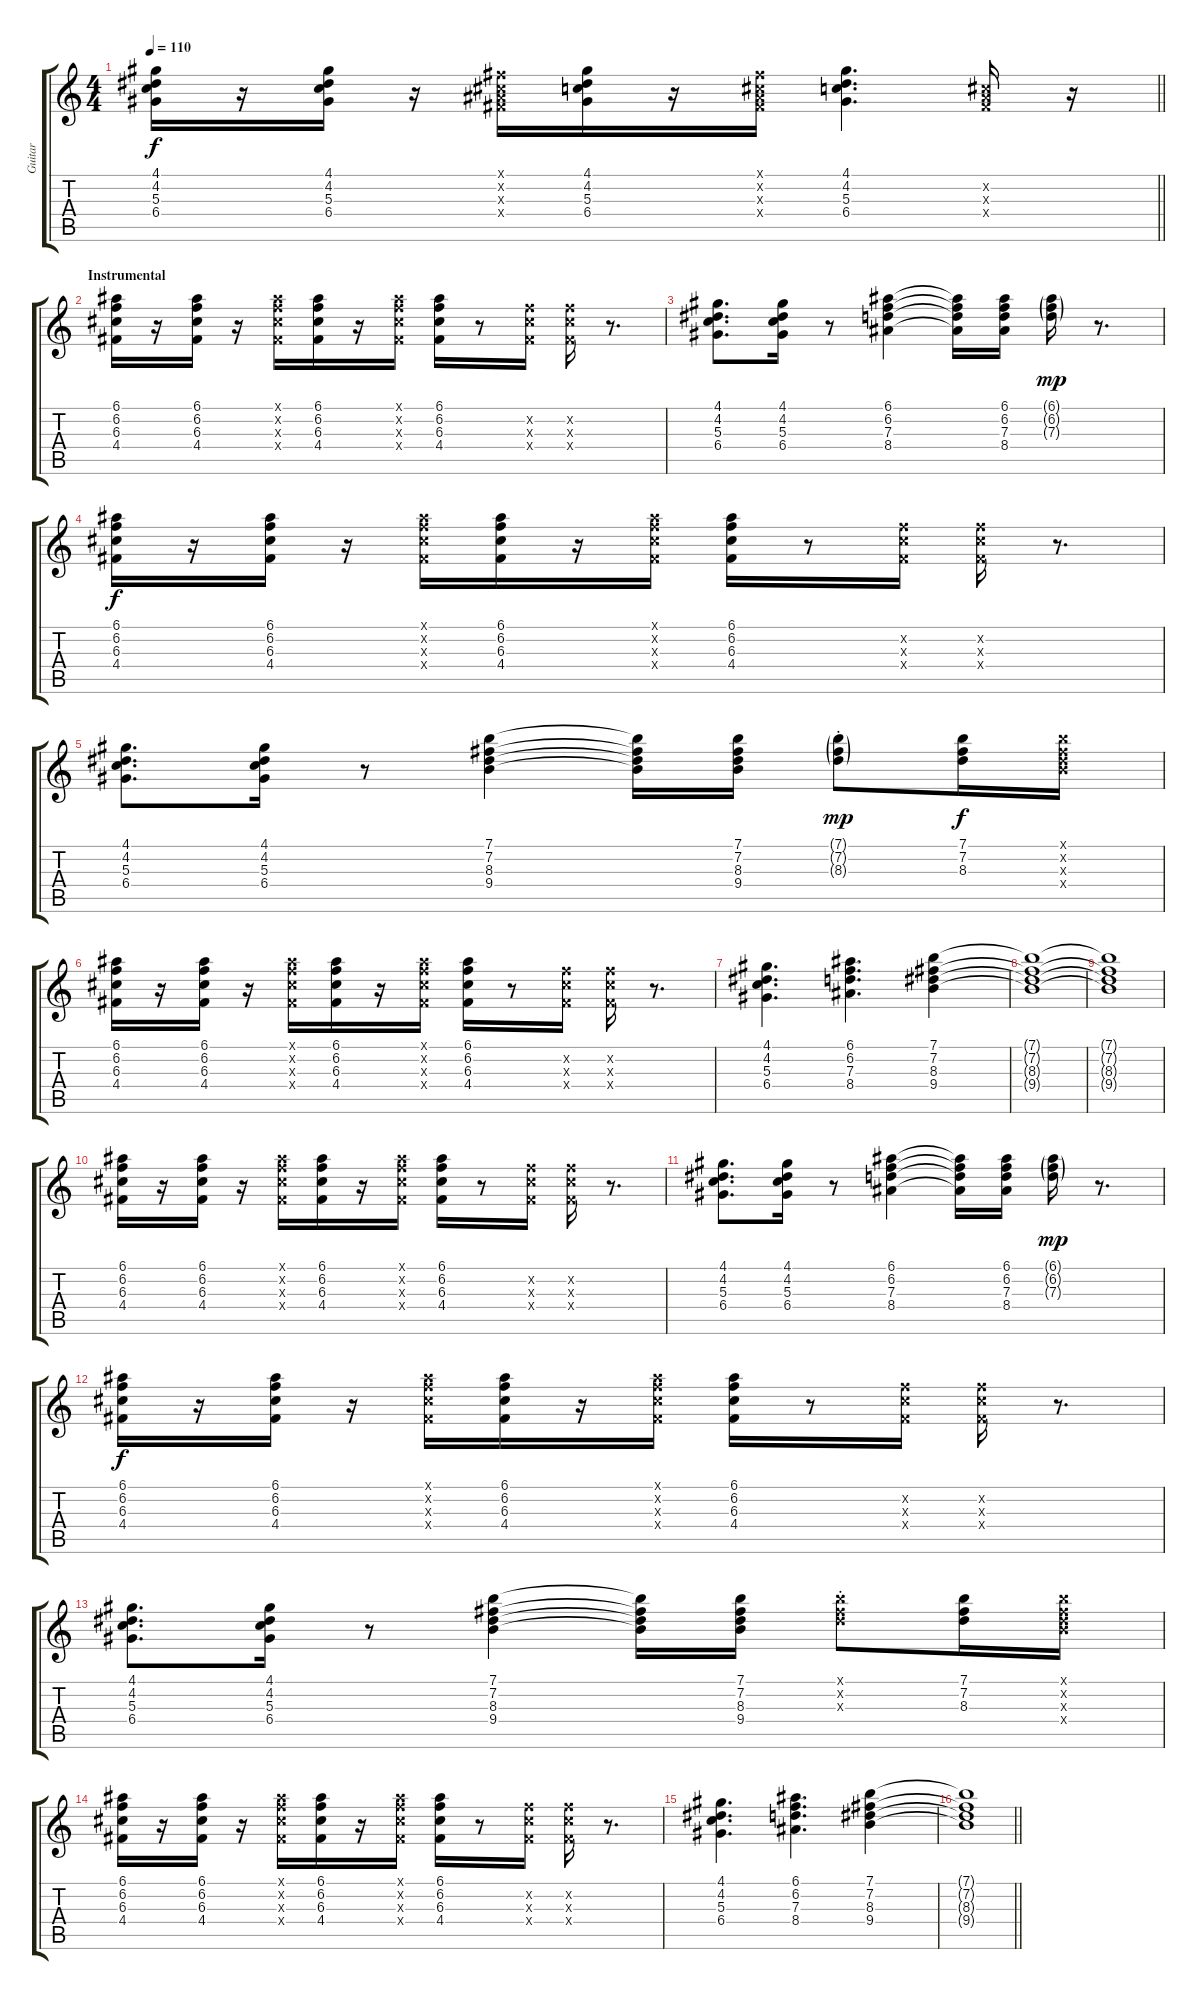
\track ("Guitar" "Guitar") {instrument electricguitarclean}
\staff {score tabs}
\tuning (E4 B3 G3 D3 A2 E2) {hide}
\ts (4 4)
\tempo 110
\clef g2
\barLineRight lightlight
\ks c
(4.1 4.2 5.3 6.4).16{dy f} r.16 (4.1 4.2 5.3 6.4).16 r.16 (2.1{x} 2.2{x} 3.3{x} 4.4{x}).16 (4.1 4.2 5.3 6.4).16 r.16 (2.1{x} 2.2{x} 3.3{x} 4.4{x}).16 (4.1 4.2 5.3 6.4).4{d} (2.2{x} 3.3{x} 4.4{x}).16 r.16 |
\section ("" "Instrumental")
(6.1 6.2 6.3 4.4).16 r.16 (6.1 6.2 6.3 4.4).16 r.16 (6.1{x} 6.2{x} 6.3{x} 4.4{x}).16 (6.1 6.2 6.3 4.4).16 r.16 (6.1{x} 6.2{x} 6.3{x} 4.4{x}).16 (6.1 6.2 6.3 4.4).16 r.8 (6.2{x} 6.3{x} 4.4{x}).16 (6.2{x} 6.3{x} 4.4{x}).16 r.8{d} |
(4.1 4.2 5.3 6.4).8{d} (4.1 4.2 5.3 6.4).16 r.8 (6.1 6.2 7.3 8.4).4 (6.1{t} 6.2{t} 7.3{t} 8.4{t}).16 (6.1 6.2 7.3 8.4).16 (6.1{g} 6.2{g} 7.3{g}).16{dy mp} r.8{d} |
(6.1 6.2 6.3 4.4).16{dy f} r.16 (6.1 6.2 6.3 4.4).16 r.16 (6.1{x} 6.2{x} 6.3{x} 4.4{x}).16 (6.1 6.2 6.3 4.4).16 r.16 (6.1{x} 6.2{x} 6.3{x} 4.4{x}).16 (6.1 6.2 6.3 4.4).16 r.8 (6.2{x} 6.3{x} 4.4{x}).16 (6.2{x} 6.3{x} 4.4{x}).16 r.8{d} |
(4.1 4.2 5.3 6.4).8{d} (4.1 4.2 5.3 6.4).16 r.8 (7.1 7.2 8.3 9.4).4 (7.1{t} 7.2{t} 8.3{t} 9.4{t}).16 (7.1 7.2 8.3 9.4).16 (7.1{g st} 7.2{g st} 8.3{g st}).8{dy mp} (7.1 7.2 8.3).16{dy f} (7.1{x} 7.2{x} 8.3{x} 9.4{x}).16 |
(6.1 6.2 6.3 4.4).16 r.16 (6.1 6.2 6.3 4.4).16 r.16 (6.1{x} 6.2{x} 6.3{x} 4.4{x}).16 (6.1 6.2 6.3 4.4).16 r.16 (6.1{x} 6.2{x} 6.3{x} 4.4{x}).16 (6.1 6.2 6.3 4.4).16 r.8 (6.2{x} 6.3{x} 4.4{x}).16 (6.2{x} 6.3{x} 4.4{x}).16 r.8{d} |
(4.1 4.2 5.3 6.4).4{d} (6.1 6.2 7.3 8.4).4{d} (7.1 7.2 8.3 9.4).4 |
(7.1{t} 7.2{t} 8.3{t} 9.4{t}).1 |
(7.1{t} 7.2{t} 8.3{t} 9.4{t}).1 |
(6.1 6.2 6.3 4.4).16 r.16 (6.1 6.2 6.3 4.4).16 r.16 (6.1{x} 6.2{x} 6.3{x} 4.4{x}).16 (6.1 6.2 6.3 4.4).16 r.16 (6.1{x} 6.2{x} 6.3{x} 4.4{x}).16 (6.1 6.2 6.3 4.4).16 r.8 (6.2{x} 6.3{x} 4.4{x}).16 (6.2{x} 6.3{x} 4.4{x}).16 r.8{d} |
(4.1 4.2 5.3 6.4).8{d} (4.1 4.2 5.3 6.4).16 r.8 (6.1 6.2 7.3 8.4).4 (6.1{t} 6.2{t} 7.3{t} 8.4{t}).16 (6.1 6.2 7.3 8.4).16 (6.1{g} 6.2{g} 7.3{g}).16{dy mp} r.8{d} |
(6.1 6.2 6.3 4.4).16{dy f} r.16 (6.1 6.2 6.3 4.4).16 r.16 (6.1{x} 6.2{x} 6.3{x} 4.4{x}).16 (6.1 6.2 6.3 4.4).16 r.16 (6.1{x} 6.2{x} 6.3{x} 4.4{x}).16 (6.1 6.2 6.3 4.4).16 r.8 (6.2{x} 6.3{x} 4.4{x}).16 (6.2{x} 6.3{x} 4.4{x}).16 r.8{d} |
(4.1 4.2 5.3 6.4).8{d} (4.1 4.2 5.3 6.4).16 r.8 (7.1 7.2 8.3 9.4).4 (7.1{t} 7.2{t} 8.3{t} 9.4{t}).16 (7.1 7.2 8.3 9.4).16 (7.1{st x} 7.2{st x} 8.3{st x}).8 (7.1 7.2 8.3).16 (7.1{x} 7.2{x} 8.3{x} 9.4{x}).16 |
(6.1 6.2 6.3 4.4).16 r.16 (6.1 6.2 6.3 4.4).16 r.16 (6.1{x} 6.2{x} 6.3{x} 4.4{x}).16 (6.1 6.2 6.3 4.4).16 r.16 (6.1{x} 6.2{x} 6.3{x} 4.4{x}).16 (6.1 6.2 6.3 4.4).16 r.8 (6.2{x} 6.3{x} 4.4{x}).16 (6.2{x} 6.3{x} 4.4{x}).16 r.8{d} |
(4.1 4.2 5.3 6.4).4{d} (6.1 6.2 7.3 8.4).4{d} (7.1 7.2 8.3 9.4).4 |
\barLineRight lightlight
(7.1{t} 7.2{t} 8.3{t} 9.4{t}).1
